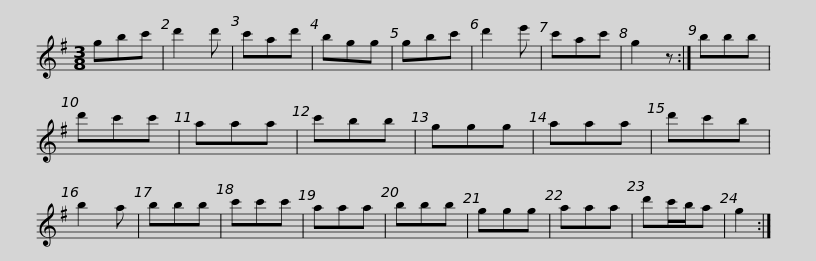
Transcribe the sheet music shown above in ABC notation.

X:1
L:1/8
M:3/8
I:linebreak $
K:G
V:1 treble
V:1
 gbc' | d'2 d' | c'ad' | bgg | gbc' | %5
 d'2 e' | c'ac' | g2 z :| bbb | d'c'c' | %10
 aaa | c'bb |$ ggg | aaa | d'c'b | %15
 b2 a | bbb | c'c'c' | aaa | bbb | %20
 ggg | aaa | d'c'/b/a | g2 :| %24
